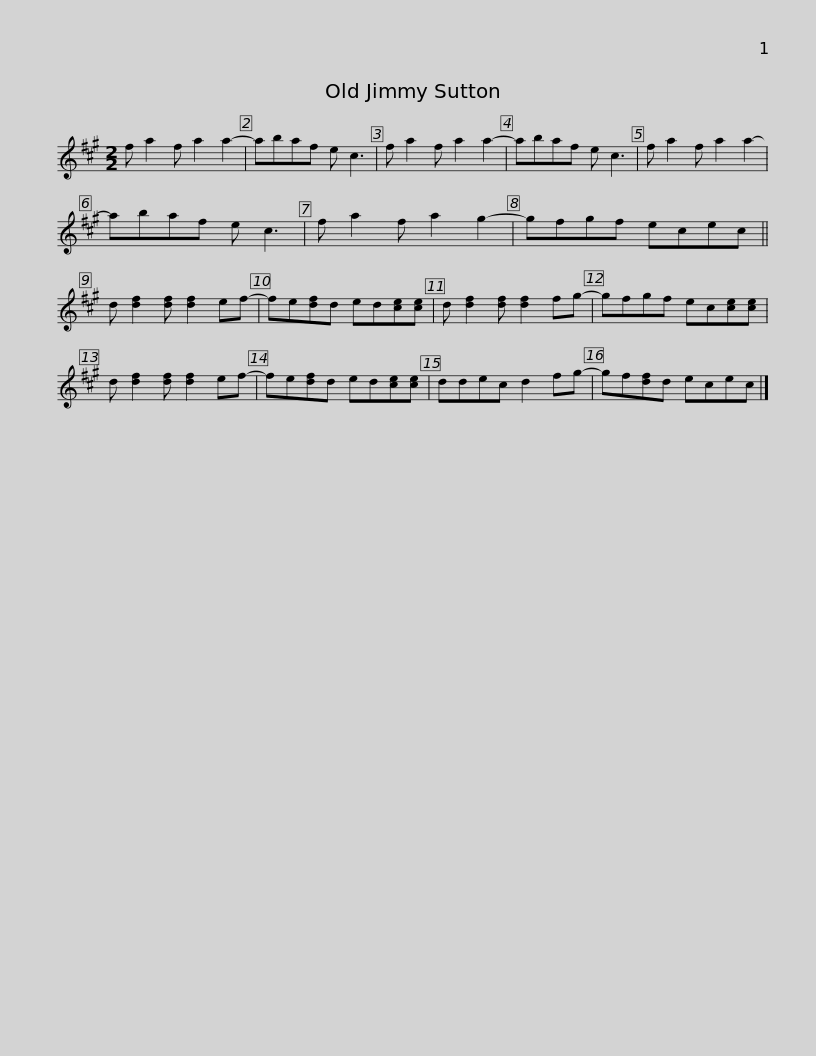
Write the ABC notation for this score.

X:1
L:1/8
M:2/2
I:linebreak $
K:A
V:1 treble
V:1
 f a2 f a2 a2- | abaf e c3 | f a2 f a2 a2- | abaf e c3 | f a2 f a2 a2- | %5
 abaf e c3 |$ f a2 f a2 g2- | gfgf ecec || d [df]2 [df] [df]2 ef- | fe[df]d ed[ce][ce] | %10
 d [df]2 [df] [df]2 fg- | gfgf ec[ce][ce] |$ d [df]2 [df] [df]2 ef- | fe[df]d ed[ce][ce] | ddec d2 fg- | %15
 gf[df]d ecec |] %16
